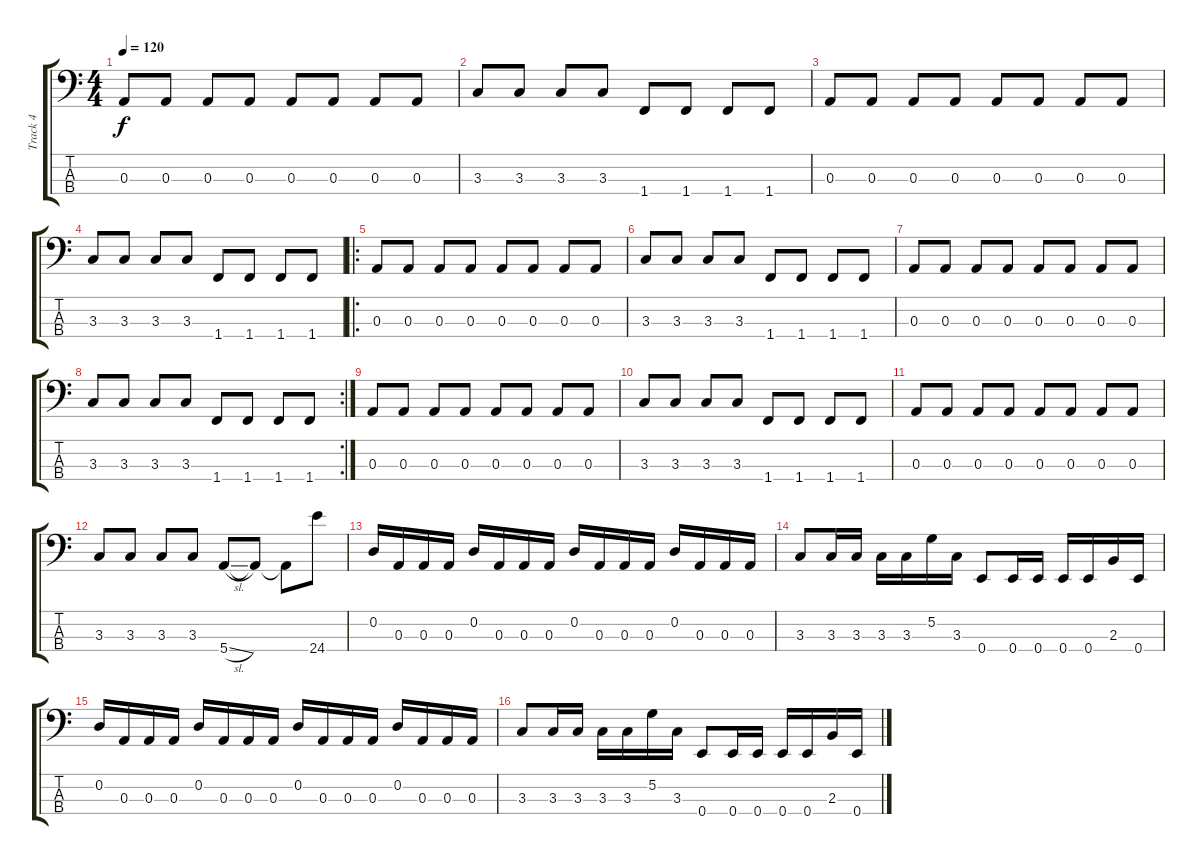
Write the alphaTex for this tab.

\track ("Track 4" "Track 4") {instrument electricbasspick}
\staff {score tabs}
\tuning (G2 D2 A1 E1) {hide}
\ts (4 4)
\tempo 120
\clef f4
\ks c
0.3.8{dy f} 0.3.8 0.3.8 0.3.8 0.3.8 0.3.8 0.3.8 0.3.8 |
3.3.8 3.3.8 3.3.8 3.3.8 1.4.8 1.4.8 1.4.8 1.4.8 |
0.3.8 0.3.8 0.3.8 0.3.8 0.3.8 0.3.8 0.3.8 0.3.8 |
3.3.8 3.3.8 3.3.8 3.3.8 1.4.8 1.4.8 1.4.8 1.4.8 |
\ro
0.3.8 0.3.8 0.3.8 0.3.8 0.3.8 0.3.8 0.3.8 0.3.8 |
3.3.8 3.3.8 3.3.8 3.3.8 1.4.8 1.4.8 1.4.8 1.4.8 |
0.3.8 0.3.8 0.3.8 0.3.8 0.3.8 0.3.8 0.3.8 0.3.8 |
\rc 2
3.3.8 3.3.8 3.3.8 3.3.8 1.4.8 1.4.8 1.4.8 1.4.8 |
0.3.8 0.3.8 0.3.8 0.3.8 0.3.8 0.3.8 0.3.8 0.3.8 |
3.3.8 3.3.8 3.3.8 3.3.8 1.4.8 1.4.8 1.4.8 1.4.8 |
0.3.8 0.3.8 0.3.8 0.3.8 0.3.8 0.3.8 0.3.8 0.3.8 |
3.3.8 3.3.8 3.3.8 3.3.8 5.4{sl}.8 5.4{t}.8 5.4{t}.8 24.4.8 |
0.2.16 0.3.16 0.3.16 0.3.16 0.2.16 0.3.16 0.3.16 0.3.16 0.2.16 0.3.16 0.3.16 0.3.16 0.2.16 0.3.16 0.3.16 0.3.16 |
3.3.8 3.3.16 3.3.16 3.3.16 3.3.16 5.2.16 3.3.16 0.4.8 0.4.16 0.4.16 0.4.16 0.4.16 2.3.16 0.4.16 |
0.2.16 0.3.16 0.3.16 0.3.16 0.2.16 0.3.16 0.3.16 0.3.16 0.2.16 0.3.16 0.3.16 0.3.16 0.2.16 0.3.16 0.3.16 0.3.16 |
3.3.8 3.3.16 3.3.16 3.3.16 3.3.16 5.2.16 3.3.16 0.4.8 0.4.16 0.4.16 0.4.16 0.4.16 2.3.16 0.4.16
